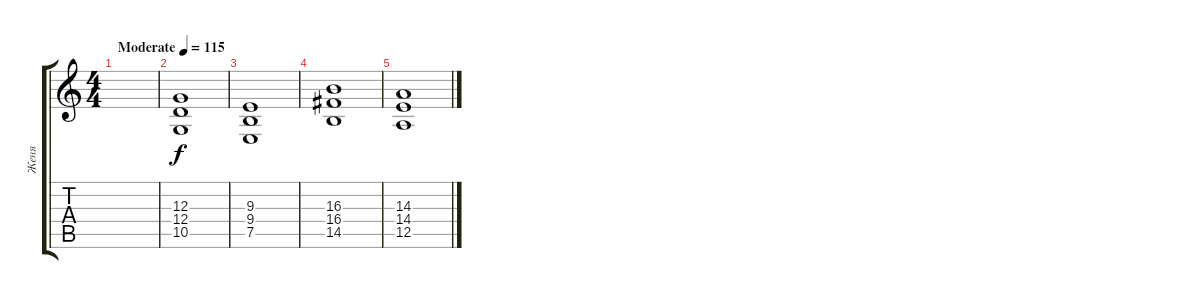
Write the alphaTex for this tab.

\track ("Женя" "Женя") {instrument pad8sweep}
\staff {score tabs}
\tuning (E4 B3 G3 D3 A2 E2) {hide}
\ts (4 4)
\tempo (115 "Moderate")
\clef g2
\ks c
|
(12.3 12.4 10.5).1 |
(9.3 9.4 7.5).1 |
(16.3 16.4 14.5).1 |
(14.3 14.4 12.5).1
